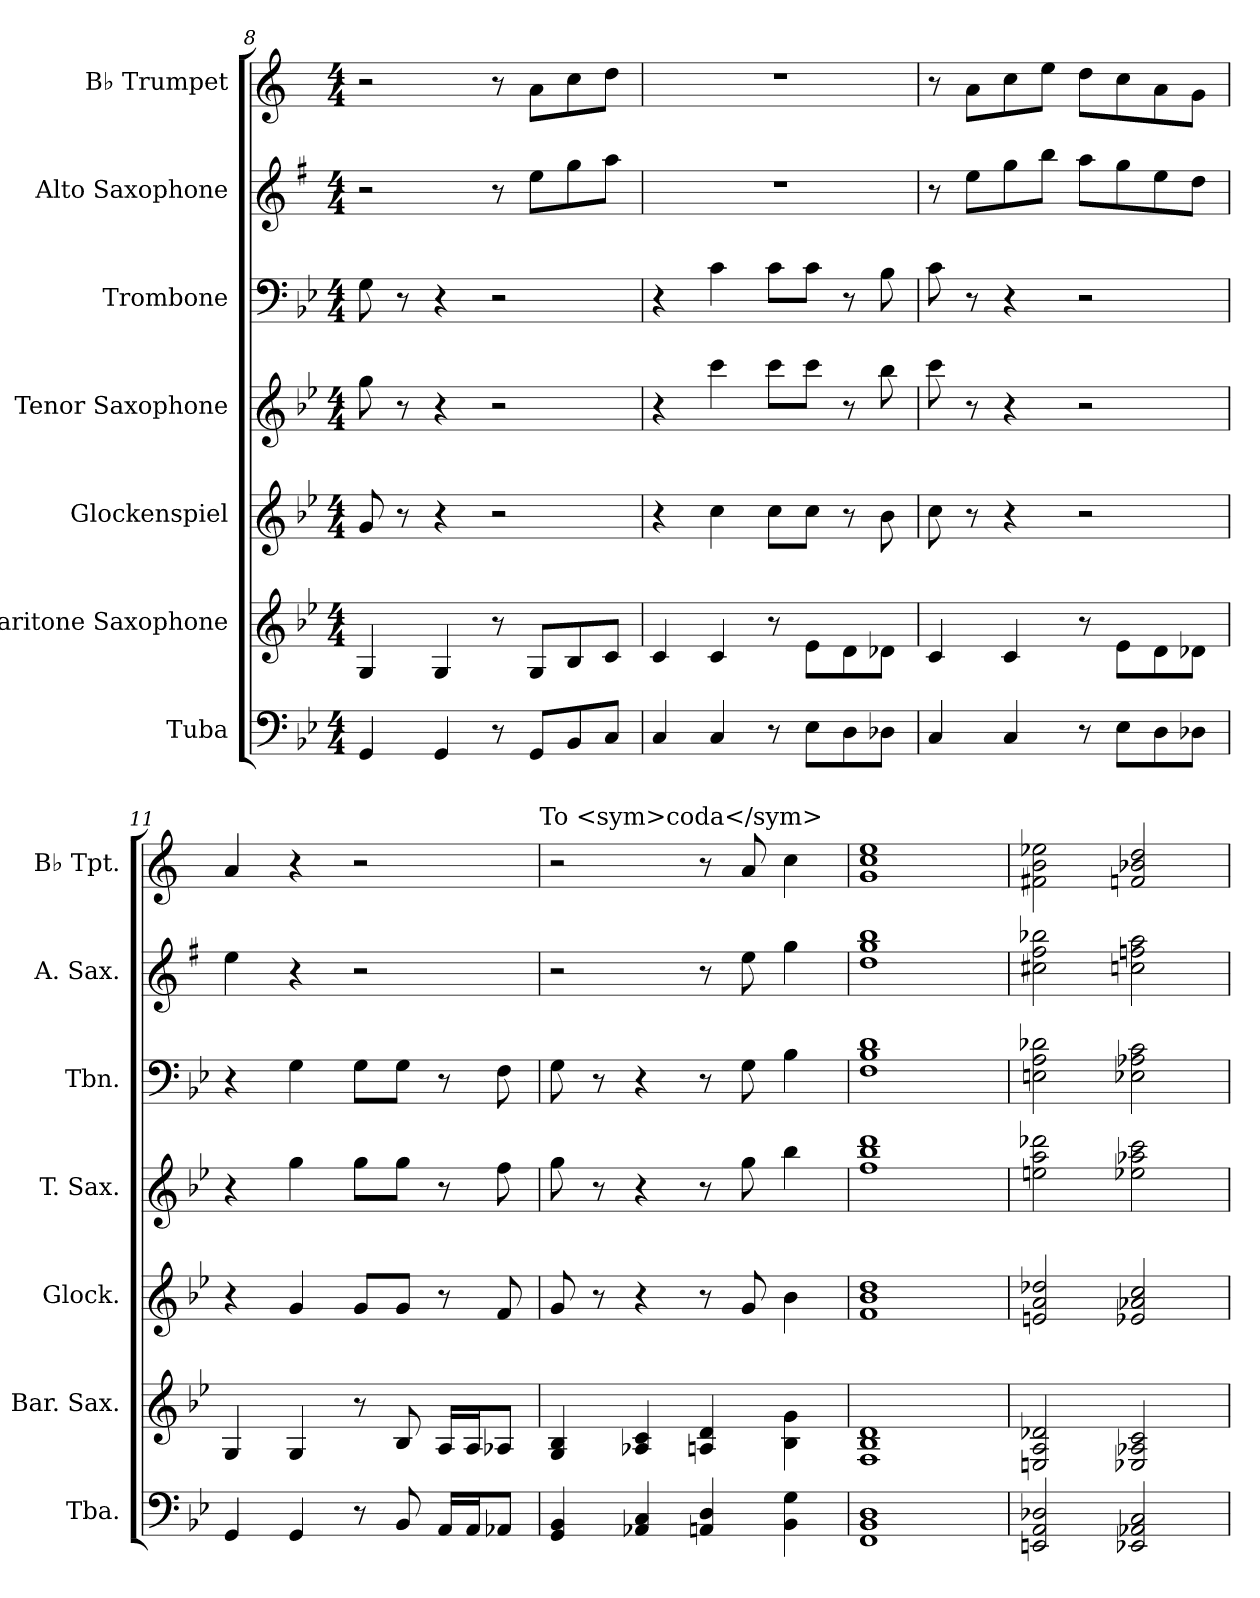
**kern	**kern	**kern	**kern	**kern	**kern	**kern
*part7	*part6	*part5	*part4	*part3	*part2	*part1
*staff7	*staff6	*staff5	*staff4	*staff3	*staff2	*staff1
*I"Tuba	*I"Baritone Saxophone	*I"Glockenspiel	*I"Tenor Saxophone	*I"Trombone	*I"Alto Saxophone	*I"B♭ Trumpet
*I'Tba.	*I'Bar. Sax.	*I'Glock.	*I'T. Sax.	*I'Tbn.	*I'A. Sax.	*I'B♭ Tpt.
*clefF4	*clefG2	*clefG2	*clefG2	*clefF4	*clefG2	*clefG2
*	*ITrd12c21	*ITrd-14c-24	*ITrd8c14	*	*ITrd5c9	*ITrd1c2
*k[b-e-]	*k[b-e-]	*k[b-e-]	*k[b-e-]	*k[b-e-]	*k[b-e-]	*k[b-e-]
*M4/4	*M4/4	*M4/4	*M4/4	*M4/4	*M4/4	*M4/4
=8	=8	=8	=8	=8	=8	=8
4GG/	4GG/	8ggg/	8g\	8G\	2r	2r
.	.	8r	8r	8r	.	.
4GG/	4GG/	4r	4r	4r	.	.
8r	8r	2r	2r	2r	8r	8r
8GG/L	8GG/L	.	.	.	8g\L	8g\L
8BB-/	8BB-/	.	.	.	8b-\	8b-\
8C/J	8C/J	.	.	.	8cc\J	8cc\J
!!LO:PB:g=z
=9	=9	=9	=9	=9	=9	=9
4C/	4C/	4r	4r	4r	1r	1r
4C/	4C/	4cccc\	4cc\	4c\	.	.
8r	8r	8cccc\L	8cc\L	8c\L	.	.
8E-\L	8E-\L	8cccc\J	8cc\J	8c\J	.	.
8D\	8D\	8r	8r	8r	.	.
8D-X\J	8D-X\J	8bbb-\	8b-\	8B-\	.	.
=10	=10	=10	=10	=10	=10	=10
4C/	4C/	8cccc\	8cc\	8c\	8r	8r
.	.	8r	8r	8r	8g\L	8g\L
4C/	4C/	4r	4r	4r	8b-\	8b-\
.	.	.	.	.	8dd\J	8dd\J
8r	8r	2r	2r	2r	8cc\L	8cc\L
8E-\L	8E-\L	.	.	.	8b-\	8b-\
8D\	8D\	.	.	.	8g\	8g\
8D-X\J	8D-X\J	.	.	.	8f\J	8f\J
=11	=11	=11	=11	=11	=11	=11
4GG/	4GG/	4r	4r	4r	4g\	4g/
4GG/	4GG/	4ggg/	4g\	4G\	4r	4r
8r	8r	8ggg/L	8g\L	8G\L	2r	2r
8BB-/	8BB-/	8ggg/J	8g\J	8G\J	.	.
16AA/LL	16AA/LL	8r	8r	8r	.	.
16AA/J	16AA/J	.	.	.	.	.
8AA-X/J	8AA-X/J	8fff/	8f\	8F\	.	.
!	!	!	!	!	!	!LO:TX:a:t=To <sym>coda</sym>
=12	=12	=12	=12	=12	=12	=12
4GG/ 4BB-/	4GG/ 4BB-/	8ggg/	8g\	8G\	2r	2r
.	.	8r	8r	8r	.	.
4AA-X/ 4C/	4AA-X/ 4C/	4r	4r	4r	.	.
4AAn/ 4D/	4AAn/ 4D/	8r	8r	8r	8r	8r
.	.	8ggg/	8g\	8G\	8g\	8g/
4BB-\ 4G\	4BB-\ 4G\	4bbb-\	4b-\	4B-\	4b-\	4b-\
=13	=13	=13	=13	=13	=13	=13
1FF 1BB- 1D	1FF 1BB- 1D	1fff 1bbb- 1dddd	1f 1b- 1dd	1F 1B- 1d	1f 1b- 1dd	1f 1b- 1dd
!!LO:LB:g=z
=14	=14	=14	=14	=14	=14	=14
2EEn/ 2AA/ 2D-X/	2EEn/ 2AA/ 2D-X/	2eeen/ 2aaa/ 2dddd-X/	2en\ 2a\ 2dd-X\	2En\ 2A\ 2d-X\	2en\ 2a\ 2dd-X\	2en\ 2a\ 2dd-X\
2EE-X/ 2AA-X/ 2C/	2EE-X/ 2AA-X/ 2C/	2eee-X/ 2aaa-X/ 2cccc/	2e-X\ 2a-X\ 2cc\	2E-X\ 2A-X\ 2c\	2e-X\ 2a-X\ 2cc\	2e-X/ 2a-X/ 2cc/
=	=	=	=	=	=	=
*-	*-	*-	*-	*-	*-	*-
